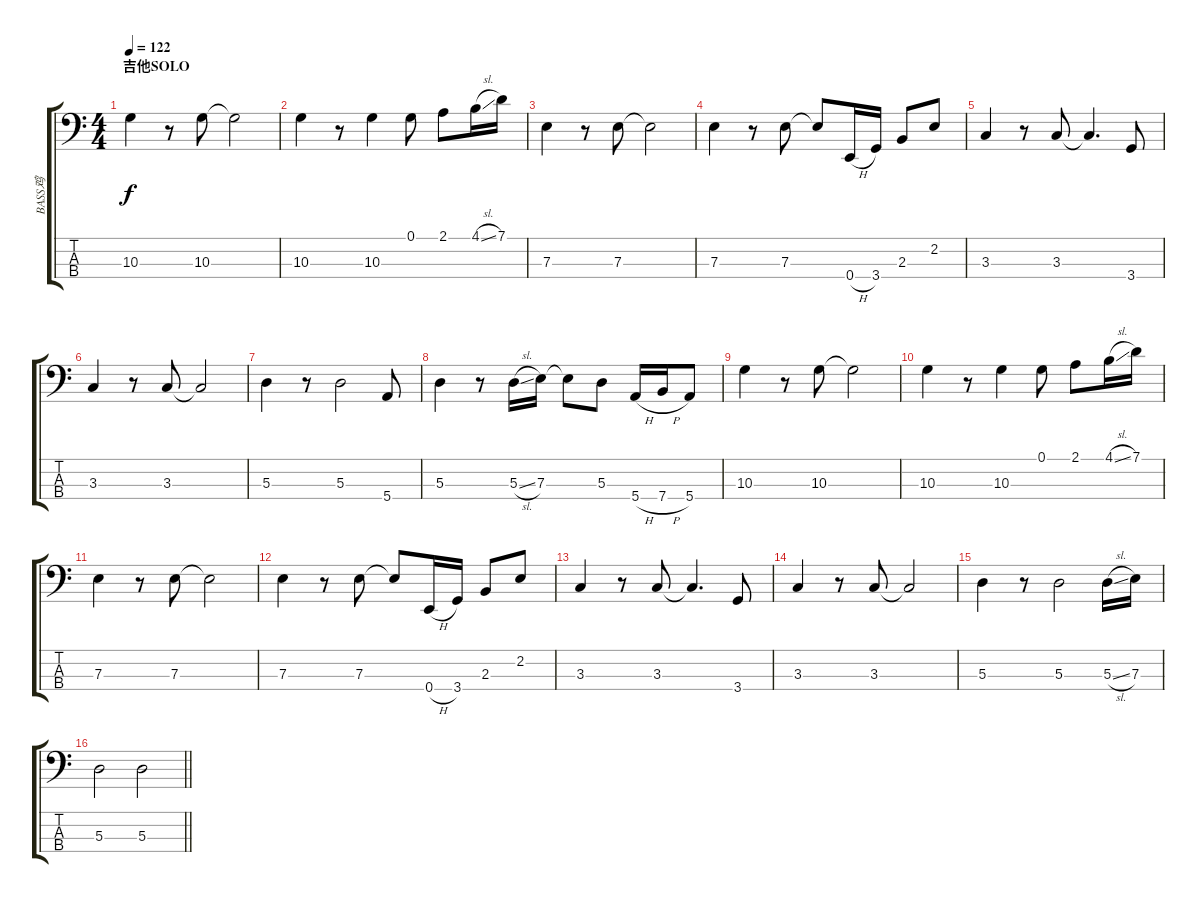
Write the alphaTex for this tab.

\track ("BASS鸡" "BASS鸡") {instrument electricbassfinger}
\staff {score tabs}
\tuning (G2 D2 A1 E1) {hide}
\ts (4 4)
\section ("" "吉他SOLO")
\tempo 122
\clef f4
\ks c
10.3.4{dy f} r.8 10.3.8 10.3{t}.2 |
10.3.4 r.8 10.3.4 0.1.8 2.1.8 4.1{sl}.16 7.1.16 |
7.3.4 r.8 7.3.8 7.3{t}.2 |
7.3.4 r.8 7.3.8 7.3{t}.8 0.4{h}.16 3.4.16 2.3.8 2.2.8 |
3.3.4 r.8 3.3.8 3.3{t}.4{d} 3.4.8 |
3.3.4 r.8 3.3.8 3.3{t}.2 |
5.3.4 r.8 5.3.2 5.4.8 |
5.3.4 r.8 5.3{sl}.16 7.3.16 7.3{t}.8 5.3.8 5.4{h}.16 7.4{h}.16 5.4.8 |
10.3.4 r.8 10.3.8 10.3{t}.2 |
10.3.4 r.8 10.3.4 0.1.8 2.1.8 4.1{sl}.16 7.1.16 |
7.3.4 r.8 7.3.8 7.3{t}.2 |
7.3.4 r.8 7.3.8 7.3{t}.8 0.4{h}.16 3.4.16 2.3.8 2.2.8 |
3.3.4 r.8 3.3.8 3.3{t}.4{d} 3.4.8 |
3.3.4 r.8 3.3.8 3.3{t}.2 |
5.3.4 r.8 5.3.2 5.3{sl}.16 7.3.16 |
\barLineRight lightlight
5.3.2 5.3{ss}.2
